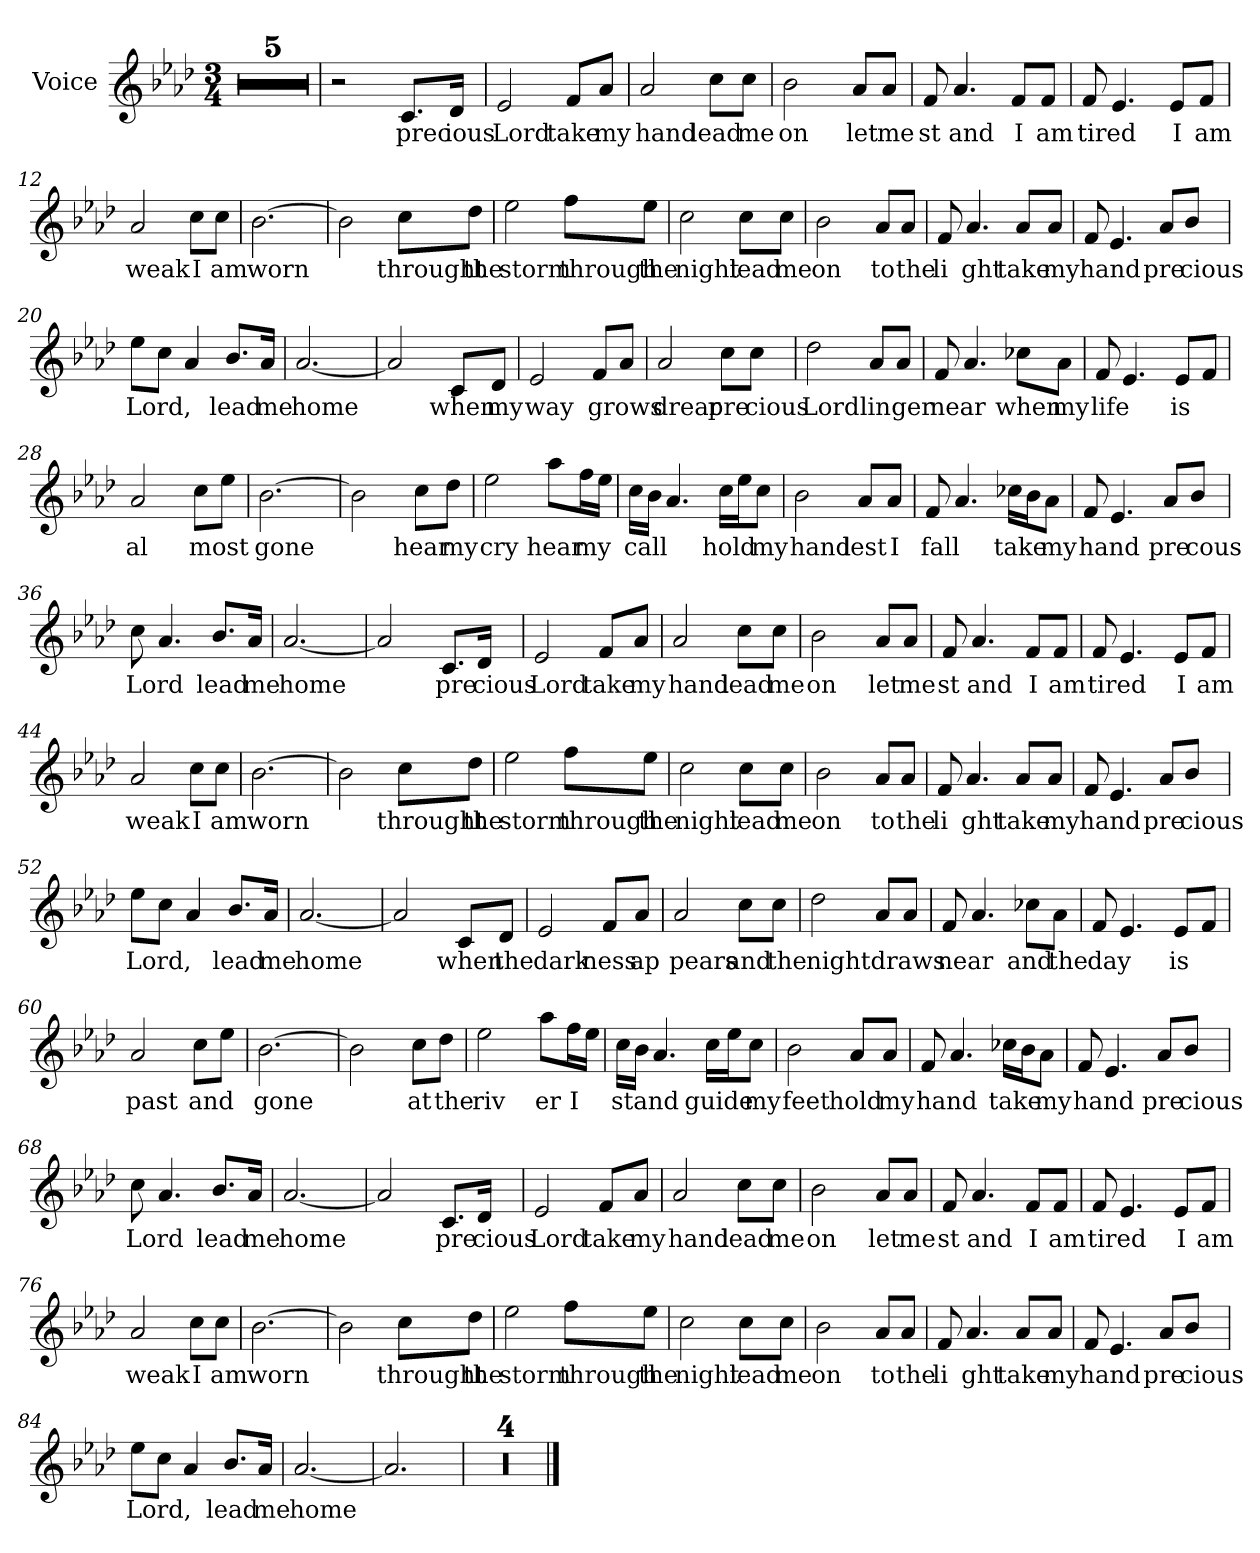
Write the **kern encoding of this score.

**kern	**text
*part1	*part1
*staff1	*staff1
*I"Voice	*
*I'V	*
*clefG2	*
*k[b-e-a-d-]	*
*A-:	*
*M3/4	*
=1	=1
2.r	.
=2	=2
2.r	.
=3	=3
2.r	.
=4	=4
2.r	.
=5	=5
2.r	.
=6	=6
*MM80	*
2r	.
!	!LO:LY:b
8.c/L	prec
!	!LO:LY:b
16d-/Jk	ious
=7	=7
!	!LO:LY:b
2e-/	Lord
!	!LO:LY:b
8f/L	take
!	!LO:LY:b
8a-/J	my
=8	=8
!	!LO:LY:b
2a-/	hand
!	!LO:LY:b
8cc\L	lead
!	!LO:LY:b
8cc\J	me
=9	=9
!	!LO:LY:b
2b-\	on
!	!LO:LY:b
8a-/L	let
!	!LO:LY:b
8a-/J	me
!!LO:LB:g=z
=10	=10
!	!LO:LY:b
8f/	st
!	!LO:LY:b
4.a-/	and
!	!LO:LY:b
8f/L	I
!	!LO:LY:b
8f/J	am
=11	=11
!	!LO:LY:b
8f/	tired
4.e-/	.
!	!LO:LY:b
8e-/L	I
!	!LO:LY:b
8f/J	am
=12	=12
!	!LO:LY:b
2a-/	weak
!	!LO:LY:b
8cc\L	I
!	!LO:LY:b
8cc\J	am
=13	=13
!	!LO:LY:b
[2.b-\	worn
=14	=14
2b-\]	.
!	!LO:LY:b
8cc\L	throught
!	!LO:LY:b
8dd-\J	the
=15	=15
!	!LO:LY:b
2ee-\	storm
!	!LO:LY:b
8ff\L	through
!	!LO:LY:b
8ee-\J	the
!!LO:LB:g=z
=16	=16
!	!LO:LY:b
2cc\	night
!	!LO:LY:b
8cc\L	lead
!	!LO:LY:b
8cc\J	me
=17	=17
!	!LO:LY:b
2b-\	on
!	!LO:LY:b
8a-/L	to
!	!LO:LY:b
8a-/J	the
=18	=18
!	!LO:LY:b
8f/	li
!	!LO:LY:b
4.a-/	ght
!	!LO:LY:b
8a-/L	take
!	!LO:LY:b
8a-/J	my
=19	=19
!	!LO:LY:b
8f/	hand
4.e-/	.
!	!LO:LY:b
8a-/L	pre
!	!LO:LY:b
8b-/J	cious
=20	=20
!	!LO:LY:b
8ee-\L	Lord,
8cc\J	.
4a-/	.
!	!LO:LY:b
8.b-/L	lead
!	!LO:LY:b
16a-/Jk	me
=21	=21
!	!LO:LY:b
[2.a-/	home
!!LO:LB:g=z
=22	=22
2a-/]	.
!	!LO:LY:b
8c/L	when
!	!LO:LY:b
8d-/J	my
=23	=23
!	!LO:LY:b
2e-/	way
!	!LO:LY:b
8f/L	grows
8a-/J	.
=24	=24
!	!LO:LY:b
2a-/	drear
!	!LO:LY:b
8cc\L	pre
!	!LO:LY:b
8cc\J	cious
=25	=25
!	!LO:LY:b
2dd-\	Lord
!	!LO:LY:b
8a-/L	lin
!	!LO:LY:b
8a-/J	ger
=26	=26
!	!LO:LY:b
8f/	near
4.a-/	.
!	!LO:LY:b
8cc-X\L	when
!	!LO:LY:b
8a-\J	my
=27	=27
!	!LO:LY:b
8f/	life
4.e-/	.
!	!LO:LY:b
8e-/L	is
8f/J	.
!!LO:LB:g=z
=28	=28
!	!LO:LY:b
2a-/	al
!	!LO:LY:b
8cc\L	most
8ee-\J	.
=29	=29
!	!LO:LY:b
[2.b-\	gone
=30	=30
2b-\]	.
!	!LO:LY:b
8cc\L	hear
!	!LO:LY:b
8dd-\J	my
=31	=31
!	!LO:LY:b
2ee-\	cry
!	!LO:LY:b
8aa-\L	hear
!	!LO:LY:b
16ff\L	my
16ee-\JJ	.
=32	=32
!	!LO:LY:b
16cc\LL	call
16b-\JJ	.
4.a-/	.
!	!LO:LY:b
16cc\LL	hold
16ee-\J	.
!	!LO:LY:b
8cc\J	my
=33	=33
!	!LO:LY:b
2b-\	hand
!	!LO:LY:b
8a-/L	lest
!	!LO:LY:b
8a-/J	I
!!LO:LB:g=z
=34	=34
!	!LO:LY:b
8f/	fall
4.a-/	.
!	!LO:LY:b
16cc-X\LL	take
16b-\J	.
!	!LO:LY:b
8a-\J	my
=35	=35
!	!LO:LY:b
8f/	hand
4.e-/	.
!	!LO:LY:b
8a-/L	pre
!	!LO:LY:b
8b-/J	cous
=36	=36
!	!LO:LY:b
8cc\	Lord
4.a-/	.
!	!LO:LY:b
8.b-/L	lead
!	!LO:LY:b
16a-/Jk	me
=37	=37
!	!LO:LY:b
[2.a-/	home
=38	=38
2a-/]	.
!	!LO:LY:b
8.c/L	pre
!	!LO:LY:b
16d-/Jk	cious
=39	=39
!	!LO:LY:b
2e-/	Lord
!	!LO:LY:b
8f/L	take
!	!LO:LY:b
8a-/J	my
!!LO:LB:g=z
=40	=40
!	!LO:LY:b
2a-/	hand
!	!LO:LY:b
8cc\L	lead
!	!LO:LY:b
8cc\J	me
=41	=41
!	!LO:LY:b
2b-\	on
!	!LO:LY:b
8a-/L	let
!	!LO:LY:b
8a-/J	me
=42	=42
!	!LO:LY:b
8f/	st
!	!LO:LY:b
4.a-/	and
!	!LO:LY:b
8f/L	I
!	!LO:LY:b
8f/J	am
=43	=43
!	!LO:LY:b
8f/	tired
4.e-/	.
!	!LO:LY:b
8e-/L	I
!	!LO:LY:b
8f/J	am
=44	=44
!	!LO:LY:b
2a-/	weak
!	!LO:LY:b
8cc\L	I
!	!LO:LY:b
8cc\J	am
=45	=45
!	!LO:LY:b
[2.b-\	worn
!!LO:LB:g=z
=46	=46
2b-\]	.
!	!LO:LY:b
8cc\L	throught
!	!LO:LY:b
8dd-\J	the
=47	=47
!	!LO:LY:b
2ee-\	storm
!	!LO:LY:b
8ff\L	through
!	!LO:LY:b
8ee-\J	the
=48	=48
!	!LO:LY:b
2cc\	night
!	!LO:LY:b
8cc\L	lead
!	!LO:LY:b
8cc\J	me
=49	=49
!	!LO:LY:b
2b-\	on
!	!LO:LY:b
8a-/L	to
!	!LO:LY:b
8a-/J	the
=50	=50
!	!LO:LY:b
8f/	li
!	!LO:LY:b
4.a-/	ght
!	!LO:LY:b
8a-/L	take
!	!LO:LY:b
8a-/J	my
=51	=51
!	!LO:LY:b
8f/	hand
4.e-/	.
!	!LO:LY:b
8a-/L	pre
!	!LO:LY:b
8b-/J	cious
!!LO:PB:g=z
=52	=52
!	!LO:LY:b
8ee-\L	Lord,
8cc\J	.
4a-/	.
!	!LO:LY:b
8.b-/L	lead
!	!LO:LY:b
16a-/Jk	me
=53	=53
!	!LO:LY:b
[2.a-/	home
=54	=54
2a-/]	.
!	!LO:LY:b
8c/L	when
!	!LO:LY:b
8d-/J	the
=55	=55
!	!LO:LY:b
2e-/	dark
!	!LO:LY:b
8f/L	ness
!	!LO:LY:b
8a-/J	ap
=56	=56
!	!LO:LY:b
2a-/	pears
!	!LO:LY:b
8cc\L	and
!	!LO:LY:b
8cc\J	the
=57	=57
!	!LO:LY:b
2dd-\	night
!	!LO:LY:b
8a-/L	draws
8a-/J	.
!!LO:LB:g=z
=58	=58
!	!LO:LY:b
8f/	near
4.a-/	.
!	!LO:LY:b
8cc-X\L	and
!	!LO:LY:b
8a-\J	the
=59	=59
!	!LO:LY:b
8f/	day
4.e-/	.
!	!LO:LY:b
8e-/L	is
8f/J	.
=60	=60
!	!LO:LY:b
2a-/	past
!	!LO:LY:b
8cc\L	and
8ee-\J	.
=61	=61
!	!LO:LY:b
[2.b-\	gone
=62	=62
2b-\]	.
!	!LO:LY:b
8cc\L	at
!	!LO:LY:b
8dd-\J	the
=63	=63
!	!LO:LY:b
2ee-\	riv
!	!LO:LY:b
8aa-\L	er
!	!LO:LY:b
16ff\L	I
16ee-\JJ	.
!!LO:LB:g=z
=64	=64
!	!LO:LY:b
16cc\LL	stand
16b-\JJ	.
4.a-/	.
!	!LO:LY:b
16cc\LL	guide
16ee-\J	.
!	!LO:LY:b
8cc\J	my
=65	=65
!	!LO:LY:b
2b-\	feet
!	!LO:LY:b
8a-/L	hold
!	!LO:LY:b
8a-/J	my
=66	=66
!	!LO:LY:b
8f/	hand
4.a-/	.
!	!LO:LY:b
16cc-X\LL	take
16b-\J	.
!	!LO:LY:b
8a-\J	my
=67	=67
!	!LO:LY:b
8f/	hand
4.e-/	.
!	!LO:LY:b
8a-/L	pre
!	!LO:LY:b
8b-/J	cious
=68	=68
!	!LO:LY:b
8cc\	Lord
4.a-/	.
!	!LO:LY:b
8.b-/L	lead
!	!LO:LY:b
16a-/Jk	me
!!LO:LB:g=z
=69	=69
!	!LO:LY:b
[2.a-/	home
=70	=70
2a-/]	.
!	!LO:LY:b
8.c/L	pre
!	!LO:LY:b
16d-/Jk	cious
=71	=71
!	!LO:LY:b
2e-/	Lord
!	!LO:LY:b
8f/L	take
!	!LO:LY:b
8a-/J	my
=72	=72
!	!LO:LY:b
2a-/	hand
!	!LO:LY:b
8cc\L	lead
!	!LO:LY:b
8cc\J	me
=73	=73
!	!LO:LY:b
2b-\	on
!	!LO:LY:b
8a-/L	let
!	!LO:LY:b
8a-/J	me
=74	=74
!	!LO:LY:b
8f/	st
!	!LO:LY:b
4.a-/	and
!	!LO:LY:b
8f/L	I
!	!LO:LY:b
8f/J	am
!!LO:LB:g=z
=75	=75
!	!LO:LY:b
8f/	tired
4.e-/	.
!	!LO:LY:b
8e-/L	I
!	!LO:LY:b
8f/J	am
=76	=76
!	!LO:LY:b
2a-/	weak
!	!LO:LY:b
8cc\L	I
!	!LO:LY:b
8cc\J	am
=77	=77
!	!LO:LY:b
[2.b-\	worn
=78	=78
2b-\]	.
!	!LO:LY:b
8cc\L	throught
!	!LO:LY:b
8dd-\J	the
=79	=79
!	!LO:LY:b
2ee-\	storm
!	!LO:LY:b
8ff\L	through
!	!LO:LY:b
8ee-\J	the
=80	=80
!	!LO:LY:b
2cc\	night
!	!LO:LY:b
8cc\L	lead
!	!LO:LY:b
8cc\J	me
!!LO:LB:g=z
=81	=81
!	!LO:LY:b
2b-\	on
!	!LO:LY:b
8a-/L	to
!	!LO:LY:b
8a-/J	the
=82	=82
!	!LO:LY:b
8f/	li
!	!LO:LY:b
4.a-/	ght
!	!LO:LY:b
8a-/L	take
!	!LO:LY:b
8a-/J	my
=83	=83
!	!LO:LY:b
8f/	hand
4.e-/	.
!	!LO:LY:b
8a-/L	pre
!	!LO:LY:b
8b-/J	cious
=84	=84
!	!LO:LY:b
8ee-\L	Lord,
8cc\J	.
4a-/	.
!	!LO:LY:b
8.b-/L	lead
!	!LO:LY:b
16a-/Jk	me
=85	=85
!	!LO:LY:b
[2.a-/	home
=86	=86
2.a-/]	.
=87	=87
2.r	.
=88	=88
2.r	.
=89	=89
2.r	.
=90	=90
2.r	.
==	==
*-	*-
